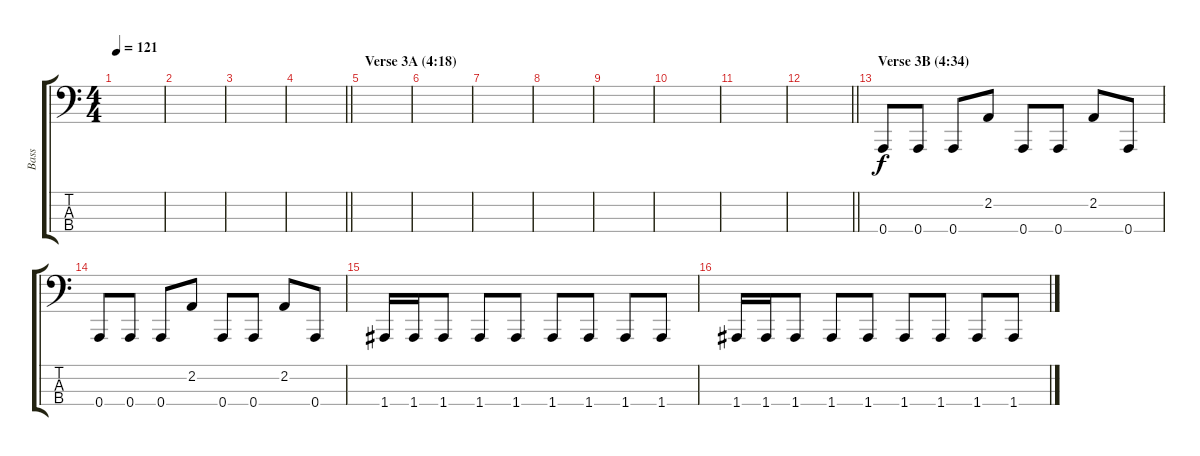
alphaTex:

\track ("Bass" "Bass") {instrument slapbass1}
\staff {score tabs}
\tuning (C2 G1 D1 A0) {hide}
\ts (4 4)
\tempo 121
\clef f4
\ks c
|
|
|
\barLineRight lightlight
|
\section ("" "Verse 3A (4:18)")
|
|
|
|
|
|
|
\barLineRight lightlight
|
\section ("" "Verse 3B (4:34)")
0.4.8 0.4.8 0.4.8 2.2.8 0.4.8 0.4.8 2.2.8 0.4.8 |
0.4.8 0.4.8 0.4.8 2.2.8 0.4.8 0.4.8 2.2.8 0.4.8 |
1.4.16 1.4.16 1.4.8 1.4.8 1.4.8 1.4.8 1.4.8 1.4.8 1.4.8 |
1.4.16 1.4.16 1.4.8 1.4.8 1.4.8 1.4.8 1.4.8 1.4.8 1.4.8
